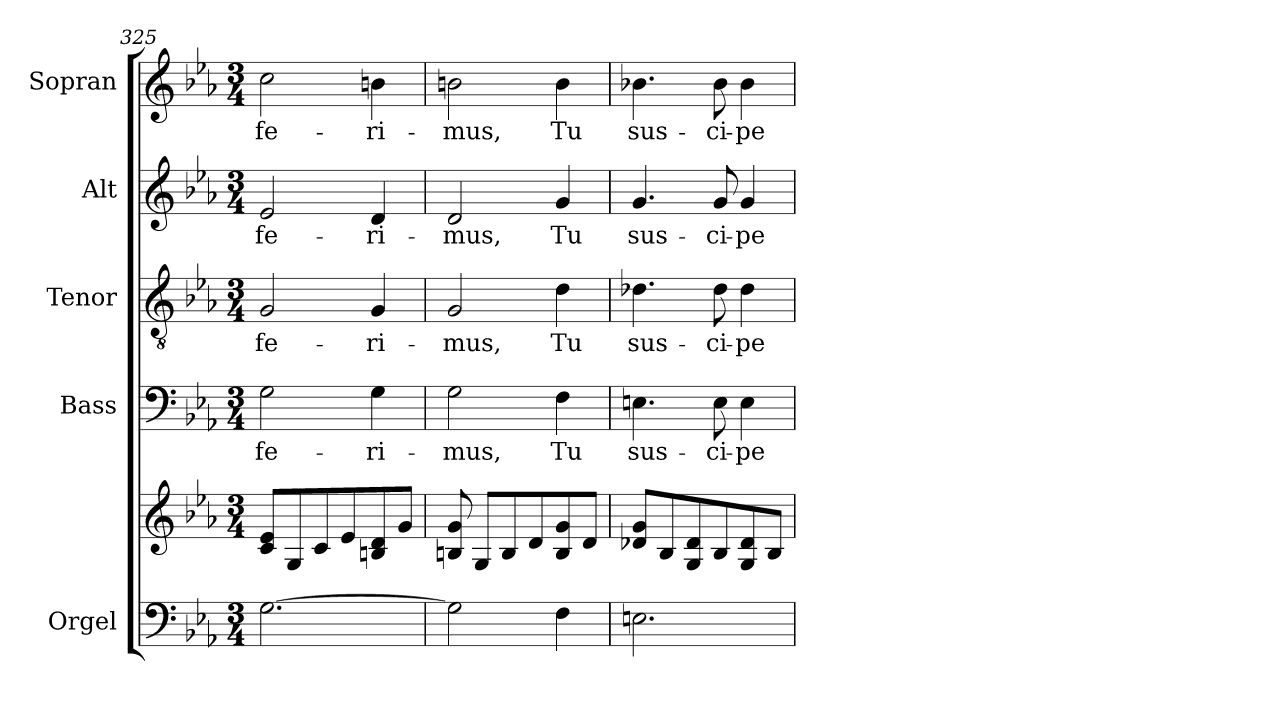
**kern	**kern	**kern	**text	**kern	**text	**kern	**text	**kern	**text
*part5	*part5	*part4	*part4	*part3	*part3	*part2	*part2	*part1	*part1
*staff6	*staff5	*staff4	*staff4	*staff3	*staff3	*staff2	*staff2	*staff1	*staff1
*I"Orgel	*	*I"Bass	*	*I"Tenor	*	*I"Alt	*	*I"Sopran	*
*I'Org.	*	*I'B.	*	*I'T.	*	*I'A.	*	*I'S.	*
*clefF4	*clefG2	*clefF4	*	*clefGv2	*	*clefG2	*	*clefG2	*
*k[b-e-a-]	*k[b-e-a-]	*k[b-e-a-]	*	*k[b-e-a-]	*	*k[b-e-a-]	*	*k[b-e-a-]	*
*E-:	*E-:	*E-:	*	*E-:	*	*E-:	*	*E-:	*
*M3/4	*M3/4	*M3/4	*	*M3/4	*	*M3/4	*	*M3/4	*
=325	=325	=325	=325	=325	=325	=325	=325	=325	=325
!	!	!	!LO:LY:b	!	!LO:LY:b	!	!LO:LY:b	!	!LO:LY:b
[2.G\	8c/ 8e-/L	2G\	-fe-	2G/	-fe-	2e-/	-fe-	2cc\	-fe-
.	8G/	.	.	.	.	.	.	.	.
.	8c/	.	.	.	.	.	.	.	.
.	8e-/	.	.	.	.	.	.	.	.
!	!	!	!LO:LY:b	!	!LO:LY:b	!	!LO:LY:b	!	!LO:LY:b
.	8Bn/ 8d/	4G\	-ri-	4G/	-ri-	4d/	-ri-	4bn\	-ri-
.	8g/J	.	.	.	.	.	.	.	.
=326	=326	=326	=326	=326	=326	=326	=326	=326	=326
!	!	!	!LO:LY:b	!	!LO:LY:b	!	!LO:LY:b	!	!LO:LY:b
2G\]	8Bn/ 8g/	2G\	-mus,	2G/	-mus,	2d/	-mus,	2bn\	-mus,
.	8G/L	.	.	.	.	.	.	.	.
.	8B/	.	.	.	.	.	.	.	.
.	8d/	.	.	.	.	.	.	.	.
!	!	!	!LO:LY:b	!	!LO:LY:b	!	!LO:LY:b	!	!LO:LY:b
4F\	8B/ 8g/	4F\	Tu	4d\	Tu	4g/	Tu	4b\	Tu
.	8d/J	.	.	.	.	.	.	.	.
=327	=327	=327	=327	=327	=327	=327	=327	=327	=327
!	!	!	!LO:LY:b	!	!LO:LY:b	!	!LO:LY:b	!	!LO:LY:b
2.En\	8d-X/ 8g/L	4.En\	sus-	4.d-X\	sus-	4.g/	sus-	4.b-X\	sus-
.	8B-/	.	.	.	.	.	.	.	.
.	8G/ 8d-/	.	.	.	.	.	.	.	.
!	!	!	!LO:LY:b	!	!LO:LY:b	!	!LO:LY:b	!	!LO:LY:b
.	8B-/	8E\	-ci-	8d-\	-ci-	8g/	-ci-	8b-\	-ci-
!	!	!	!LO:LY:b	!	!LO:LY:b	!	!LO:LY:b	!	!LO:LY:b
.	8G/ 8d-/	4E\	-pe	4d-\	-pe	4g/	-pe	4b-\	-pe
.	8B-/J	.	.	.	.	.	.	.	.
=	=	=	=	=	=	=	=	=	=
*-	*-	*-	*-	*-	*-	*-	*-	*-	*-
